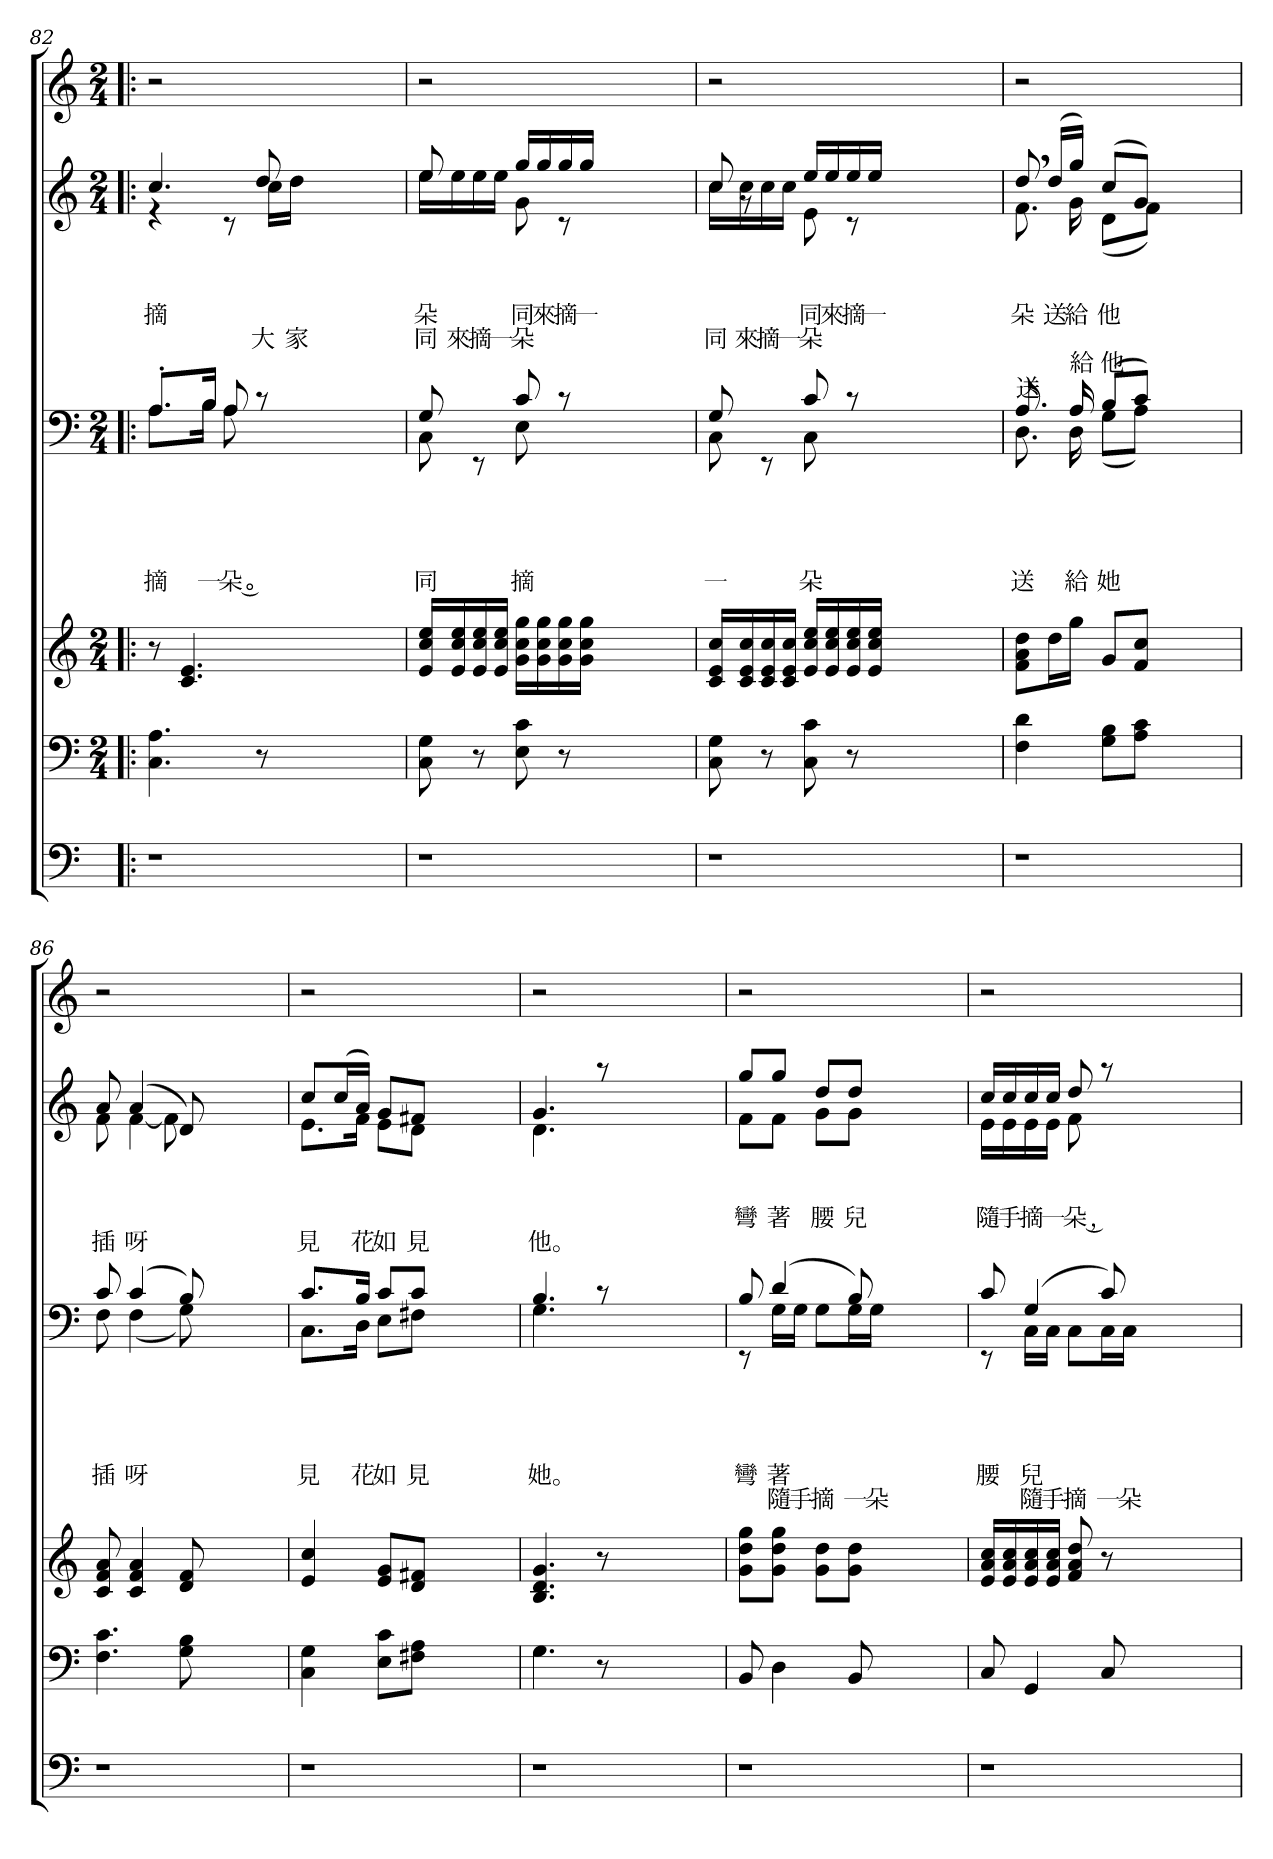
**kern	**kern	**kern	**kern	**text	**text	**text	**text	**text	**text	**kern	**text	**text	**text	**text	**kern
*part6	*part5	*part4	*part3	*part3	*part3	*part3	*part3	*part3	*part3	*part2	*part2	*part2	*part2	*part2	*part1
*staff6	*staff5	*staff4	*staff3	*staff3	*staff3	*staff3	*staff3	*staff3	*staff3	*staff2	*staff2	*staff2	*staff2	*staff2	*staff1
!!LO:LB:g=z
*clefF4	*clefF4	*clefG2	*clefF4	*	*	*	*	*	*	*clefG2	*	*	*	*	*clefG2
*k[]	*k[]	*k[]	*k[]	*	*	*	*	*	*	*k[]	*	*	*	*	*k[]
*C:	*C:	*C:	*C:	*	*	*	*	*	*	*C:	*	*	*	*	*C:
*	*M2/4	*M2/4	*M2/4	*	*	*	*	*	*	*M2/4	*	*	*	*	*M2/4
=82!|:	=82!|:	=82!|:	=82!|:	=82!|:	=82!|:	=82!|:	=82!|:	=82!|:	=82!|:	=82!|:	=82!|:	=82!|:	=82!|:	=82!|:	=82!|:
!	!	!	!	!	!	!	!	!LO:LY:b	!	!	!	!	!LO:LY:b	!	!
*	*	*	*^	*	*	*	*	*	*	*^	*	*	*	*	*
1r	4.C\ 4.A\	8r	8.A'>/L	8.A\L	.	.	.	.	摘	.	4.cc/	4re	.	.	摘	.	2r
.	.	4.c/ 4.e/	.	.	.	.	.	.	.	.	.	.	.	.	.	.	.
!	!	!	!	!	!	!	!	!	!LO:LY:b	!	!	!	!	!	!	!	!
.	.	.	16B/Jk	16B\Jk	.	.	.	.	一	.	.	.	.	.	.	.	.
!	!	!	!	!	!	!	!	!	!LO:LY:b:rj	!	!	!	!	!	!	!	!
.	.	.	8A/	8A\	.	.	.	.	朵 。	.	.	8rc	.	.	.	.	.
!	!	!	!	!	!	!	!	!	!	!	!	!	!	!	!LO:LY:b	!	!
!	!	!	!	!	!	!	!	!	!	!	!	!	!	!	!	!LO:LY:b	!
.	8r	.	8rc	2ryy	.	.	.	.	.	.	8dd/	16cc\LL	.	.	.	大	.
!	!	!	!	!	!	!	!	!	!	!	!	!	!	!	!	!LO:LY:b	!
.	.	.	.	.	.	.	.	.	.	.	.	16dd\JJ	.	.	.	家	.
.	2ryy	2ryy	2ryy	.	.	.	.	.	.	.	2ryy	2ryy	.	.	.	.	2ryy
.	.	.	.	8ryy	.	.	.	.	.	.	.	.	.	.	.	.	.
=83	=83	=83	=83	=83	=83	=83	=83	=83	=83	=83	=83	=83	=83	=83	=83	=83	=83
!	!	!	!	!	!	!	!	!	!LO:LY:b	!	!	!	!	!	!LO:LY:b:rj	!LO:LY:b:rj	!
1r	8C\ 8G\	16e/ 16cc/ 16ee/LL	8G/	8C\	.	.	.	.	同	.	8ee/	16ee\LL	.	.	朵	同	2r
!	!	!	!	!	!	!	!	!	!	!	!	!	!	!	!	!LO:LY:b	!
.	.	16e/ 16cc/ 16ee/	.	.	.	.	.	.	.	.	.	16ee\	.	.	.	來	.
!	!	!	!	!	!	!	!	!	!	!	!	!	!	!	!	!LO:LY:b	!
.	8r	16e/ 16cc/ 16ee/	8ryy	8rEE	.	.	.	.	.	.	8ryy	16ee\	.	.	.	摘	.
!	!	!	!	!	!	!	!	!	!	!	!	!	!	!	!	!LO:LY:b	!
.	.	16e/ 16cc/ 16ee/JJ	.	.	.	.	.	.	.	.	.	16ee\JJ	.	.	.	一	.
!	!	!	!	!	!	!	!	!	!LO:LY:b	!	!	!	!	!	!LO:LY:b	!LO:LY:b	!
.	8E\ 8c\	16g\ 16cc\ 16gg\LL	8c/	8E\	.	.	.	.	摘	.	16gg/LL	8g\	.	.	同	朵	.
!	!	!	!	!	!	!	!	!	!	!	!	!	!	!	!LO:LY:b	!	!
.	.	16g\ 16cc\ 16gg\	.	.	.	.	.	.	.	.	16gg/	.	.	.	來	.	.
!	!	!	!	!	!	!	!	!	!	!	!	!	!	!	!LO:LY:b	!	!
.	8r	16g\ 16cc\ 16gg\	8rc	2ryy	.	.	.	.	.	.	16gg/	8rc	.	.	摘	.	.
!	!	!	!	!	!	!	!	!	!	!	!	!	!	!	!LO:LY:b	!	!
.	.	16g\ 16cc\ 16gg\JJ	.	.	.	.	.	.	.	.	16gg/JJ	.	.	.	一	.	.
.	2ryy	2ryy	2ryy	.	.	.	.	.	.	.	2ryy	2ryy	.	.	.	.	2ryy
.	.	.	.	8ryy	.	.	.	.	.	.	.	.	.	.	.	.	.
*	*	*	*	*	*	*	*	*	*	*	*v	*v	*	*	*	*	*
=84	=84	=84	=84	=84	=84	=84	=84	=84	=84	=84	=84	=84	=84	=84	=84	=84
!	!	!	!	!	!	!	!	!	!	!	!LO:TX:b:t=朵	!	!	!	!	!
!	!	!	!	!	!	!	!	!	!LO:LY:b	!	!	!	!	!	!LO:LY:b:rj	!
*	*	*	*	*	*	*	*	*	*	*	*^	*	*	*	*	*
*	*	*	*	*	*	*	*	*	*	*	*	*^	*	*	*	*	*
1r	8C\ 8G\	16c/ 16e/ 16cc/LL	8G/	8C\	.	.	.	.	一	.	8cc/	16cc\LL	16ryy	.	.	.	同	2r
!	!	!	!	!	!	!	!	!	!	!	!	!	!	!	!	!	!LO:LY:b:rj	!
.	.	16c/ 16e/ 16cc/	.	.	.	.	.	.	.	.	.	16cc\	8rg	.	.	.	來	.
!	!	!	!	!	!	!	!	!	!	!	!	!	!	!	!	!	!LO:LY:b	!
.	8r	16c/ 16e/ 16cc/	8ryy	8rEE	.	.	.	.	.	.	2ryy	16cc\	.	.	.	.	摘	.
!	!	!	!	!	!	!	!	!	!	!	!	!	!	!	!	!	!LO:LY:b	!
.	.	16c/ 16e/ 16cc/JJ	.	.	.	.	.	.	.	.	.	16cc\JJ	16ryy	.	.	.	一	.
!	!	!	!	!	!	!	!	!	!LO:LY:b	!	!	!	!	!	!	!LO:LY:b	!LO:LY:b	!
.	8C\ 8c\	16e/ 16cc/ 16ee/LL	8c/	8C\	.	.	.	.	朵	.	.	8e\	16ee/LL	.	.	同	朵	.
!	!	!	!	!	!	!	!	!	!	!	!	!	!	!	!	!LO:LY:b	!	!
.	.	16e/ 16cc/ 16ee/	.	.	.	.	.	.	.	.	.	.	16ee/	.	.	來	.	.
!	!	!	!	!	!	!	!	!	!	!	!	!	!	!	!	!LO:LY:b	!	!
.	8r	16e/ 16cc/ 16ee/	8rc	2ryy	.	.	.	.	.	.	.	8rc	16ee/	.	.	摘	.	.
!	!	!	!	!	!	!	!	!	!	!	!	!	!	!	!	!LO:LY:b	!	!
.	.	16e/ 16cc/ 16ee/JJ	.	.	.	.	.	.	.	.	.	.	16ee/JJ	.	.	一	.	.
.	2ryy	2ryy	2ryy	.	.	.	.	.	.	.	.	2ryy	2ryy	.	.	.	.	2ryy
.	.	.	.	.	.	.	.	.	.	.	4.ryy	.	.	.	.	.	.	.
.	.	.	.	8ryy	.	.	.	.	.	.	.	.	.	.	.	.	.	.
*	*	*	*	*	*	*	*	*	*	*	*v	*v	*v	*	*	*	*	*
!!LO:PB:g=z
=85	=85	=85	=85	=85	=85	=85	=85	=85	=85	=85	=85	=85	=85	=85	=85	=85
!	!	!	!LO:TX:a:t=送	!	!	!	!	!	!	!	!	!	!	!	!	!
!	!	!	!	!	!	!	!	!	!LO:LY:b	!	!	!	!	!LO:LY:b	!	!
*	*	*	*	*	*	*	*	*	*	*	*^	*	*	*	*	*
1r	4F\ 4d\	8f\ 8a\ 8dd\L	8.A/	8.D\	.	.	.	.	送	.	8dd,>/	8.f\	.	.	朵	.	2r
!	!	!	!	!	!	!	!	!	!	!	!	!	!	!	!LO:LY:b	!	!
.	.	16dd\L	.	.	.	.	.	.	.	.	(>16dd/LL	.	.	.	送	.	.
!	!	!	!LO:TX:a:t=給 他	!	!	!	!	!	!	!	!	!	!	!	!	!	!
!	!	!	!	!	!	!	!	!	!LO:LY:b	!	!	!	!	!	!LO:LY:b	!	!
.	.	16gg\JJ	16A/	16D\	.	.	.	.	給	.	16gg/JJ)	16g\	.	.	給	.	.
!	!	!	!	!	!	!	!	!	!LO:LY:b	!	!	!	!	!	!LO:LY:b	!	!
.	8G\ 8B\L	8g/L	(>8B/L	(<8G\L	.	.	.	.	她	.	(>8cc/L	(<8d\L	.	.	他	.	.
.	8A\ 8c\J	8f/ 8cc/J	8c/J)	8A\J)	.	.	.	.	.	.	8g/J)	8f\J)	.	.	.	.	.
.	2ryy	2ryy	2ryy	2ryy	.	.	.	.	.	.	2ryy	2ryy	.	.	.	.	2ryy
=86	=86	=86	=86	=86	=86	=86	=86	=86	=86	=86	=86	=86	=86	=86	=86	=86	=86
!	!	!	!	!	!	!	!	!	!LO:LY:b	!	!	!	!	!	!	!LO:LY:b	!
1r	4.F\ 4.c\	8c/ 8f/ 8a/	8c/	8F\	.	.	.	.	插	.	8a/	8f\	.	.	.	插	2r
!	!	!	!	!	!	!	!	!	!LO:LY:b	!	!	!	!	!	!	!LO:LY:b	!
.	.	4c/ 4f/ 4a/	(4c/	(<4F\	.	.	.	.	呀	.	(4a/	[<4f\	.	.	.	呀	.
.	8G\ 8B\	8d/ 8f/	8B/)	8G\)	.	.	.	.	.	.	8d/)	8f\]	.	.	.	.	.
.	2ryy	2ryy	2ryy	2ryy	.	.	.	.	.	.	2ryy	2ryy	.	.	.	.	2ryy
=87	=87	=87	=87	=87	=87	=87	=87	=87	=87	=87	=87	=87	=87	=87	=87	=87	=87
!	!	!	!	!	!	!	!	!	!LO:LY:b	!	!	!	!	!	!	!LO:LY:b	!
1r	4C\ 4G\	4e/ 4cc/	8.c/L	8.C\L	.	.	.	.	見	.	8cc/L	8.e\L	.	.	.	見	2r
.	.	.	.	.	.	.	.	.	.	.	(>16cc/L	.	.	.	.	.	.
!	!	!	!	!	!	!	!	!	!LO:LY:b	!	!	!	!	!	!	!LO:LY:b	!
.	.	.	16B/Jk	16D\Jk	.	.	.	.	花	.	16a/JJ)	16f\Jk	.	.	.	花	.
!	!	!	!	!	!	!	!	!	!LO:LY:b	!	!	!	!	!	!	!LO:LY:b	!
.	8E\ 8c\L	8e/ 8g/L	8c/L	8E\L	.	.	.	.	如	.	8g/L	8e\L	.	.	.	如	.
!	!	!	!	!	!	!	!	!	!LO:LY:b	!	!	!	!	!	!	!LO:LY:b	!
.	8F#X\ 8A\J	8d/ 8f#X/J	8c/J	8F#X\J	.	.	.	.	見	.	8f#X/J	8d\J	.	.	.	見	.
.	2ryy	2ryy	2ryy	2ryy	.	.	.	.	.	.	2ryy	2ryy	.	.	.	.	2ryy
=88	=88	=88	=88	=88	=88	=88	=88	=88	=88	=88	=88	=88	=88	=88	=88	=88	=88
!	!	!	!	!	!	!	!	!	!LO:LY:b	!	!	!	!	!	!	!LO:LY:b	!
1r	4.G\	4.B/ 4.d/ 4.g/	4.B/	4.G\	.	.	.	.	她。	.	4.g/	4.d\	.	.	.	他。	2r
.	8r	8r	8rc	2ryy	.	.	.	.	.	.	8raa	2ryy	.	.	.	.	.
.	2ryy	2ryy	2ryy	.	.	.	.	.	.	.	2ryy	.	.	.	.	.	2ryy
.	.	.	.	8ryy	.	.	.	.	.	.	.	8ryy	.	.	.	.	.
=89	=89	=89	=89	=89	=89	=89	=89	=89	=89	=89	=89	=89	=89	=89	=89	=89	=89
!	!	!	!	!	!	!	!	!	!LO:LY:b	!	!	!	!	!	!LO:LY:b	!	!
1r	8BB/	8g\ 8dd\ 8gg\L	8B/	8rEE	.	.	.	.	彎	.	8gg/L	8f\L	.	.	彎	.	2r
!	!	!	!	!	!	!	!	!	!LO:LY:b	!LO:LY:b	!	!	!	!	!LO:LY:b	!	!
.	4D\	8g\ 8dd\ 8gg\J	(4d/	16G\LL	.	.	.	.	著	-隨	8gg/J	8f\J	.	.	著	.	.
!	!	!	!	!	!	!	!	!	!	!LO:LY:b	!	!	!	!	!	!	!
.	.	.	.	16G\JJ	.	.	.	.	.	手	.	.	.	.	.	.	.
!	!	!	!	!	!	!	!	!	!	!LO:LY:b	!	!	!	!	!LO:LY:b	!	!
.	.	8g\ 8dd\L	.	8G\L	.	.	.	.	.	摘	8dd/L	8g\L	.	.	腰	.	.
!	!	!	!	!	!	!	!	!	!	!LO:LY:b	!	!	!	!	!LO:LY:b	!	!
.	8BB/	8g\ 8dd\J	8B/)	16G\L	.	.	.	.	.	一	8dd/J	8g\J	.	.	兒	.	.
!	!	!	!	!	!	!	!	!	!	!LO:LY:b	!	!	!	!	!	!	!
.	.	.	.	16G\JJ	.	.	.	.	.	朵	.	.	.	.	.	.	.
.	2ryy	2ryy	2ryy	2ryy	.	.	.	.	.	.	2ryy	2ryy	.	.	.	.	2ryy
!!LO:LB:g=z
=90	=90	=90	=90	=90	=90	=90	=90	=90	=90	=90	=90	=90	=90	=90	=90	=90	=90
!	!	!	!	!	!	!	!	!	!LO:LY:b	!	!	!	!	!	!LO:LY:b	!	!
1r	8C/	16e/ 16a/ 16cc/LL	8c/	8rEE	.	.	.	.	腰	.	16cc/LL	16e\LL	.	.	隨	.	2r
!	!	!	!	!	!	!	!	!	!	!	!	!	!	!	!LO:LY:b	!	!
.	.	16e/ 16a/ 16cc/	.	.	.	.	.	.	.	.	16cc/	16e\	.	.	手	.	.
!	!	!	!	!	!	!	!	!	!LO:LY:b	!LO:LY:b	!	!	!	!	!LO:LY:b	!	!
.	4GG/	16e/ 16a/ 16cc/	(4G/	16C\LL	.	.	.	.	兒	隨	16cc/	16e\	.	.	摘	.	.
!	!	!	!	!	!	!	!	!	!	!LO:LY:b:rj	!	!	!	!	!LO:LY:b	!	!
.	.	16e/ 16a/ 16cc/JJ	.	16C\JJ	.	.	.	.	.	手	16cc/JJ	16e\JJ	.	.	一	.	.
!	!	!	!	!	!	!	!	!	!	!LO:LY:b	!	!	!	!	!LO:LY:b:rj	!	!
.	.	8f/ 8a/ 8dd/	.	8C\L	.	.	.	.	.	摘	8dd/	8f\	.	.	朵 ，	.	.
!	!	!	!	!	!	!	!	!	!	!LO:LY:b	!	!	!	!	!	!	!
.	8C/	8r	8c/)	16C\L	.	.	.	.	.	一	8raa	2ryy	.	.	.	.	.
!	!	!	!	!	!	!	!	!	!	!LO:LY:b	!	!	!	!	!	!	!
.	.	.	.	16C\JJ	.	.	.	.	.	朵	.	.	.	.	.	.	.
.	2ryy	2ryy	2ryy	2ryy	.	.	.	.	.	.	2ryy	.	.	.	.	.	2ryy
.	.	.	.	.	.	.	.	.	.	.	.	8ryy	.	.	.	.	.
*	*	*	*v	*v	*	*	*	*	*	*	*	*	*	*	*	*	*
*	*	*	*	*	*	*	*	*	*	*v	*v	*	*	*	*	*
=	=	=	=	=	=	=	=	=	=	=	=	=	=	=	=
*-	*-	*-	*-	*-	*-	*-	*-	*-	*-	*-	*-	*-	*-	*-	*-
